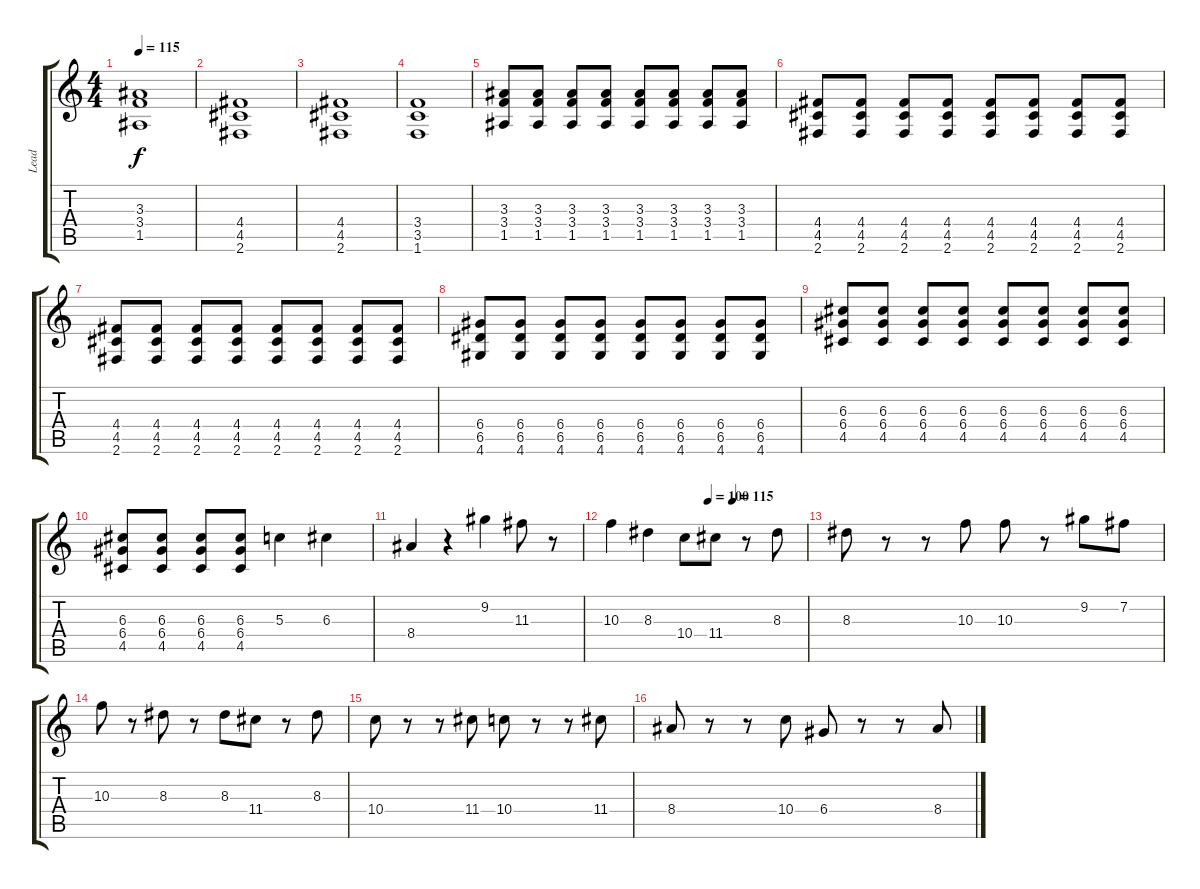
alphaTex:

\track ("Lead" "Lead") {instrument distortionguitar}
\staff {score tabs}
\tuning (E4 B3 G3 D3 A2 E2) {hide}
\ts (4 4)
\tempo 115
\clef g2
\ks c
(3.3 3.4 1.5).1{dy f} |
(4.4 4.5 2.6).1 |
(4.4 4.5 2.6).1 |
(3.4 3.5 1.6).1 |
(3.3 3.4 1.5).8 (3.3 3.4 1.5).8 (3.3 3.4 1.5).8 (3.3 3.4 1.5).8 (3.3 3.4 1.5).8 (3.3 3.4 1.5).8 (3.3 3.4 1.5).8 (3.3 3.4 1.5).8 |
(4.4 4.5 2.6).8 (4.4 4.5 2.6).8 (4.4 4.5 2.6).8 (4.4 4.5 2.6).8 (4.4 4.5 2.6).8 (4.4 4.5 2.6).8 (4.4 4.5 2.6).8 (4.4 4.5 2.6).8 |
(4.4 4.5 2.6).8 (4.4 4.5 2.6).8 (4.4 4.5 2.6).8 (4.4 4.5 2.6).8 (4.4 4.5 2.6).8 (4.4 4.5 2.6).8 (4.4 4.5 2.6).8 (4.4 4.5 2.6).8 |
(6.4 6.5 4.6).8 (6.4 6.5 4.6).8 (6.4 6.5 4.6).8 (6.4 6.5 4.6).8 (6.4 6.5 4.6).8 (6.4 6.5 4.6).8 (6.4 6.5 4.6).8 (6.4 6.5 4.6).8 |
(6.3 6.4 4.5).8 (6.3 6.4 4.5).8 (6.3 6.4 4.5).8 (6.3 6.4 4.5).8 (6.3 6.4 4.5).8 (6.3 6.4 4.5).8 (6.3 6.4 4.5).8 (6.3 6.4 4.5).8 |
(6.3 6.4 4.5).8 (6.3 6.4 4.5).8 (6.3 6.4 4.5).8 (6.3 6.4 4.5).8 5.3.4 6.3.4 |
8.4.4 r.4 9.2.4 11.3.8 r.8 |
\tempo (100 0.5)
\tempo (115 0.625)
10.3.4 8.3.4 10.4.8 11.4.8 r.8 8.3.8 |
8.3.8 r.8 r.8 10.3.8 10.3.8 r.8 9.2.8 7.2.8 |
10.3.8 r.8 8.3.8 r.8 8.3.8 11.4.8 r.8 8.3.8 |
10.4.8 r.8 r.8 11.4.8 10.4.8 r.8 r.8 11.4.8 |
8.4.8 r.8 r.8 10.4.8 6.4.8 r.8 r.8 8.4.8
